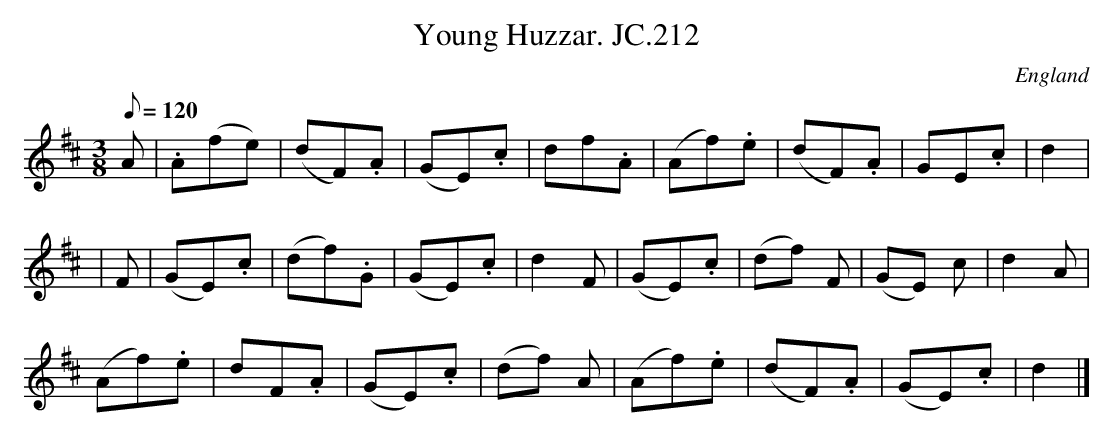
X:1
T:Young Huzzar. JC.212
O:England
M:3/8
L:1/8
Q:1/8=120
K:D major
A|.A(fe)|(dF).A|(GE).c|df.A|\
(Af).e|(dF).A|GE.c|d2|!
|F|(GE).c|(df).G|(GE).c|d2F|\
(GE).c|(df) F|(GE) c|d2A|!
(Af).e|dF.A|(GE).c|(df) A|\
(Af).e|(dF).A|(GE).c|d2|]
